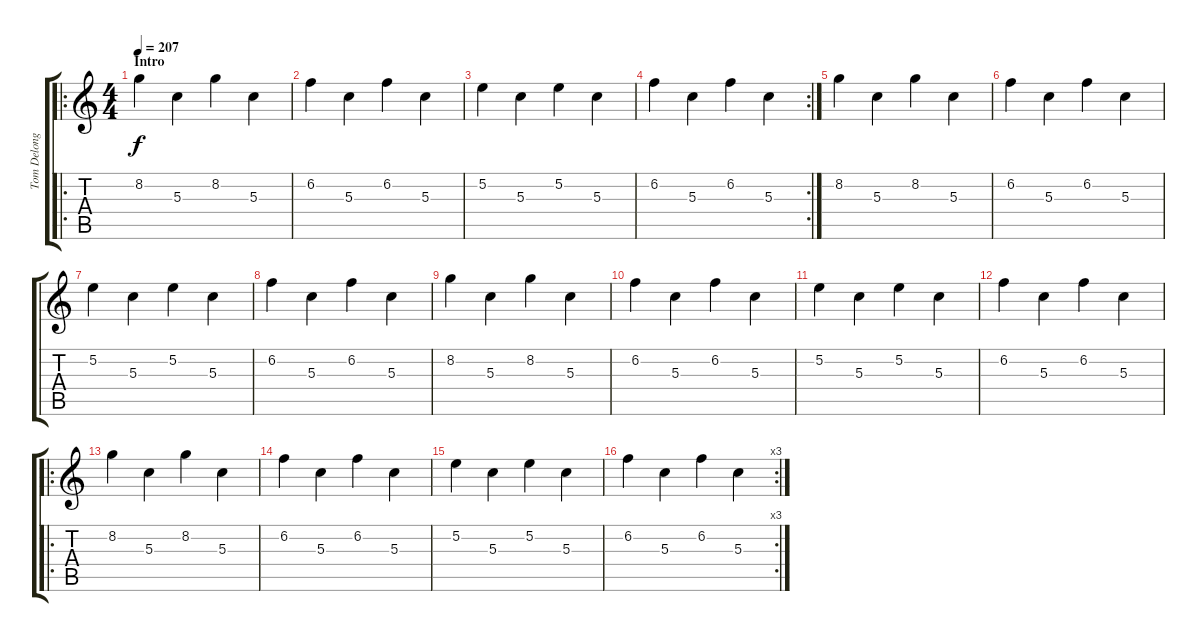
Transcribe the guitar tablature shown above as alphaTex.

\track ("Tom Delong (Clean)" "Tom Delong") {instrument electricguitarclean}
\staff {score tabs}
\tuning (E4 B3 G3 D3 A2 E2) {hide}
\ro
\ts (4 4)
\section ("" "Intro")
\tempo 207
\clef g2
\ks c
8.2.4{dy f instrument electricguitarclean} 5.3.4 8.2.4 5.3.4 |
6.2.4 5.3.4 6.2.4 5.3.4 |
5.2.4 5.3.4 5.2.4 5.3.4 |
\rc 2
6.2.4 5.3.4 6.2.4 5.3.4 |
8.2.4 5.3.4 8.2.4 5.3.4 |
6.2.4 5.3.4 6.2.4 5.3.4 |
5.2.4 5.3.4 5.2.4 5.3.4 |
6.2.4 5.3.4 6.2.4 5.3.4 |
8.2.4 5.3.4 8.2.4 5.3.4 |
6.2.4 5.3.4 6.2.4 5.3.4 |
5.2.4 5.3.4 5.2.4 5.3.4 |
6.2.4 5.3.4 6.2.4 5.3.4 |
\ro
8.2.4 5.3.4 8.2.4 5.3.4 |
6.2.4 5.3.4 6.2.4 5.3.4 |
5.2.4 5.3.4 5.2.4 5.3.4 |
\rc 3
6.2.4 5.3.4 6.2.4 5.3.4
